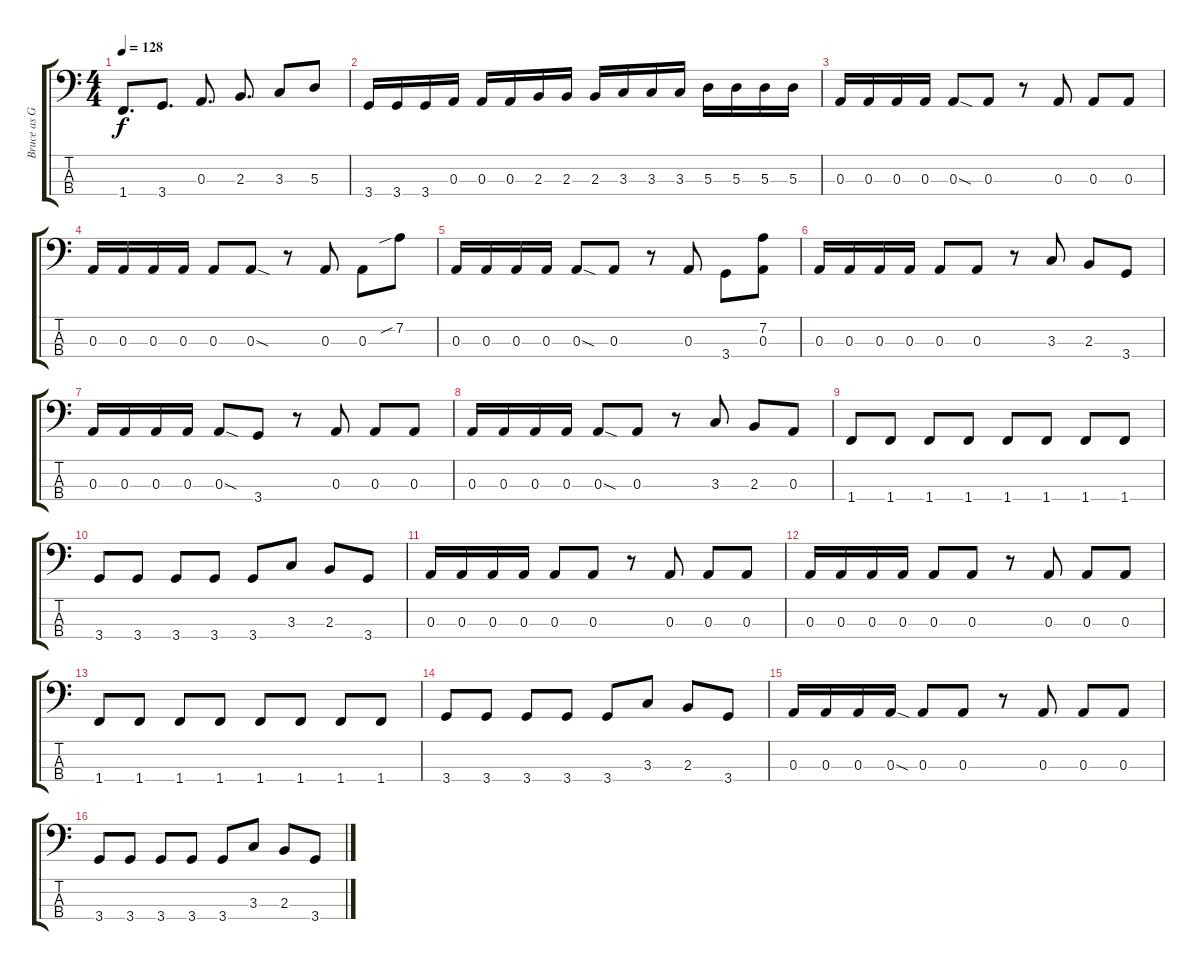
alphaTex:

\track ("Bruce as GENE" "Bruce as G") {instrument electricbassfinger}
\staff {score tabs}
\tuning (G2 D2 A1 E1) {hide}
\ts (4 4)
\tempo 128
\clef f4
\ks c
1.4.8{d dy f} 3.4.8{d} 0.3.8{d} 2.3.8{d} 3.3.8 5.3.8 |
3.4.16 3.4.16 3.4.16 0.3.16 0.3.16 0.3.16 2.3.16 2.3.16 2.3.16 3.3.16 3.3.16 3.3.16 5.3.16 5.3.16 5.3.16 5.3.16 |
0.3.16 0.3.16 0.3.16 0.3.16 0.3{sod}.8 0.3.8 r.8 0.3.8 0.3.8 0.3.8 |
0.3.16 0.3.16 0.3.16 0.3.16 0.3.8 0.3{sod}.8 r.8 0.3.8 0.3.8 7.2{sib}.8 |
0.3.16 0.3.16 0.3.16 0.3.16 0.3{sod}.8 0.3.8 r.8 0.3.8 3.4.8 (7.2 0.3).8 |
0.3.16 0.3.16 0.3.16 0.3.16 0.3.8 0.3.8 r.8 3.3.8 2.3.8 3.4.8 |
0.3.16 0.3.16 0.3.16 0.3.16 0.3{sod}.8 3.4.8 r.8 0.3.8 0.3.8 0.3.8 |
0.3.16 0.3.16 0.3.16 0.3.16 0.3{sod}.8 0.3.8 r.8 3.3.8 2.3.8 0.3.8 |
1.4.8 1.4.8 1.4.8 1.4.8 1.4.8 1.4.8 1.4.8 1.4.8 |
3.4.8 3.4.8 3.4.8 3.4.8 3.4.8 3.3.8 2.3.8 3.4.8 |
0.3.16 0.3.16 0.3.16 0.3.16 0.3.8 0.3.8 r.8 0.3.8 0.3.8 0.3.8 |
0.3.16 0.3.16 0.3.16 0.3.16 0.3.8 0.3.8 r.8 0.3.8 0.3.8 0.3.8 |
1.4.8 1.4.8 1.4.8 1.4.8 1.4.8 1.4.8 1.4.8 1.4.8 |
3.4.8 3.4.8 3.4.8 3.4.8 3.4.8 3.3.8 2.3.8 3.4.8 |
0.3.16 0.3.16 0.3.16 0.3{sod}.16 0.3.8 0.3.8 r.8 0.3.8 0.3.8 0.3.8 |
3.4.8 3.4.8 3.4.8 3.4.8 3.4.8 3.3.8 2.3.8 3.4.8
